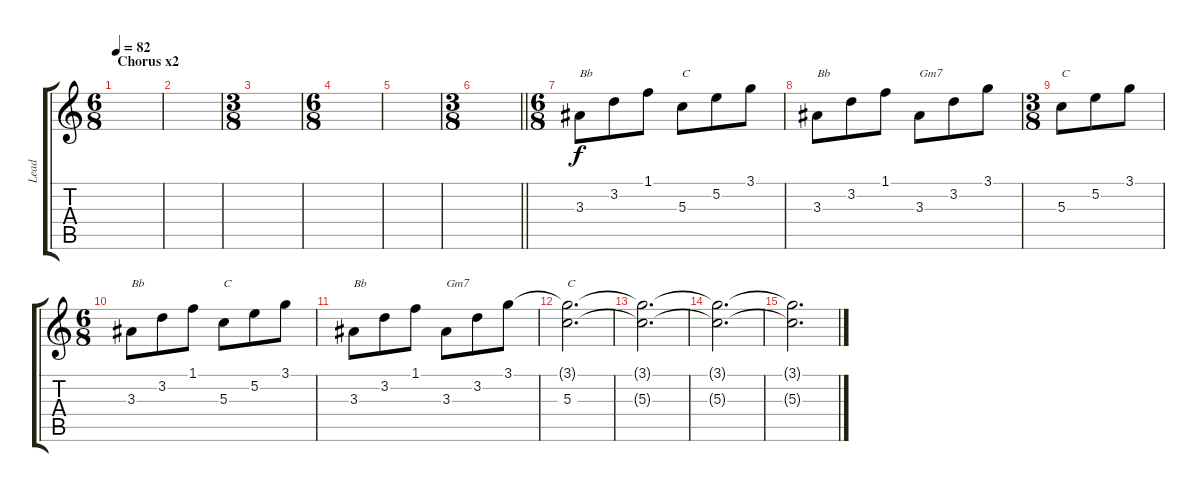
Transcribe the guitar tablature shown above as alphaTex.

\track ("Lead" "Lead") {instrument distortionguitar}
\staff {score tabs}
\tuning (E4 B3 G3 D3 A2 E2) {hide}
\ts (6 8)
\section ("" "Chorus x2")
\tempo 82
\clef g2
\ks c
|
|
\ts (3 8)
|
\ts (6 8)
|
|
\ts (3 8)
\barLineRight lightlight
|
\ts (6 8)
\section ("" "")
3.3.8{txt "Bb"} 3.2.8 1.1.8 5.3.8{txt "C"} 5.2.8 3.1.8 |
3.3.8{txt "Bb"} 3.2.8 1.1.8 3.3.8{txt "Gm7"} 3.2.8 3.1.8 |
\ts (3 8)
5.3.8{txt "C"} 5.2.8 3.1.8 |
\ts (6 8)
3.3.8{txt "Bb"} 3.2.8 1.1.8 5.3.8{txt "C"} 5.2.8 3.1.8 |
3.3.8{txt "Bb"} 3.2.8 1.1.8 3.3.8{txt "Gm7"} 3.2.8 3.1.8 |
(3.1{t} 5.3).2{d txt "C"} |
(3.1{t} 5.3{t}).2{d} |
(3.1{t} 5.3{t}).2{d} |
(3.1{t} 5.3{t}).2{d}
